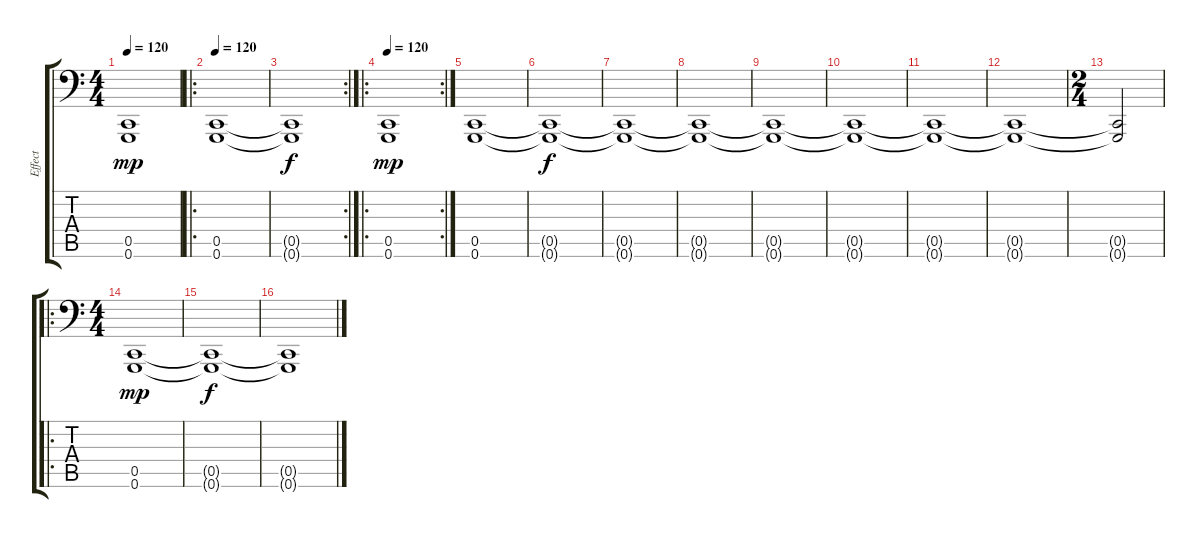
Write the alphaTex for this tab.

\track ("Effect" "Effect") {instrument applause}
\staff {score tabs}
\tuning (G3 D3 Bb2 F2 C2 G1) {hide}
\ts (4 4)
\tempo 120
\clef f4
\ks c
(0.5 0.6).1{dy mp} |
\ro
\tempo 120
(0.5 0.6).1 |
\rc 2
(0.5{t} 0.6{t}).1{dy f} |
\ro
\rc 2
\tempo 120
(0.5 0.6).1{dy mp} |
(0.5 0.6).1 |
(0.5{t} 0.6{t}).1{dy f volume 10} |
(0.5{t} 0.6{t}).1 |
(0.5{t} 0.6{t}).1 |
(0.5{t} 0.6{t}).1 |
(0.5{t} 0.6{t}).1 |
(0.5{t} 0.6{t}).1 |
(0.5{t} 0.6{t}).1 |
\ts (2 4)
(0.5{t} 0.6{t}).2 |
\ro
\ts (4 4)
(0.5 0.6).1{dy mp} |
(0.5{t} 0.6{t}).1{dy f} |
(0.5{t} 0.6{t}).1
